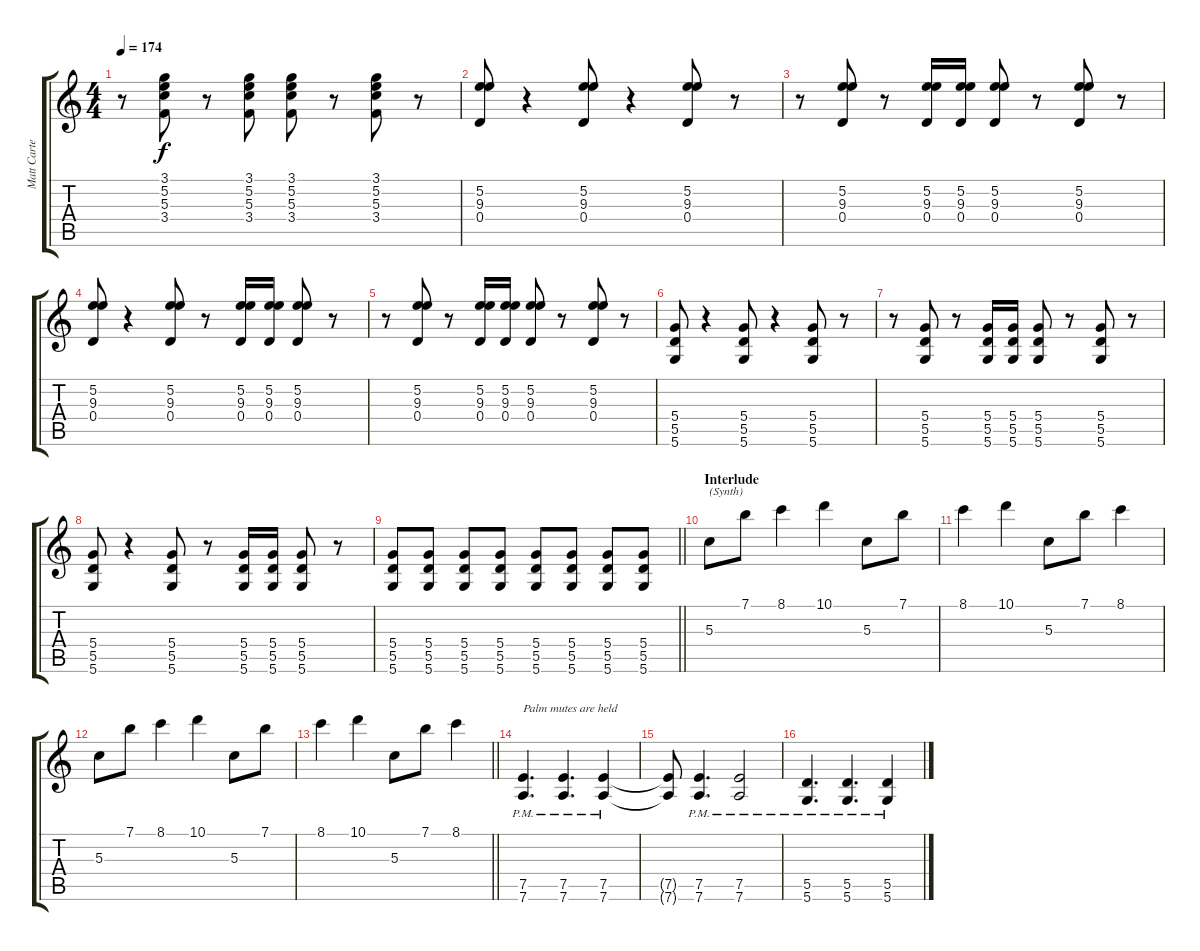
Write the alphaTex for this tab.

\track ("Matt Carter Left" "Matt Carte") {instrument overdrivenguitar}
\staff {score tabs}
\tuning (E4 B3 G3 D3 A2 D2) {hide}
\ts (4 4)
\tempo 174
\clef g2
\ks c
r.8{dy f} (3.1 5.2 5.3 3.4).8 r.8 (3.1 5.2 5.3 3.4).8 (3.1 5.2 5.3 3.4).8 r.8 (3.1 5.2 5.3 3.4).8 r.8 |
(5.2 9.3 0.4).8 r.4 (5.2 9.3 0.4).8 r.4 (5.2 9.3 0.4).8 r.8 |
r.8 (5.2 9.3 0.4).8 r.8 (5.2 9.3 0.4).16 (5.2 9.3 0.4).16 (5.2 9.3 0.4).8 r.8 (5.2 9.3 0.4).8 r.8 |
(5.2 9.3 0.4).8 r.4 (5.2 9.3 0.4).8 r.8 (5.2 9.3 0.4).16 (5.2 9.3 0.4).16 (5.2 9.3 0.4).8 r.8 |
r.8 (5.2 9.3 0.4).8 r.8 (5.2 9.3 0.4).16 (5.2 9.3 0.4).16 (5.2 9.3 0.4).8 r.8 (5.2 9.3 0.4).8 r.8 |
(5.4 5.5 5.6).8 r.4 (5.4 5.5 5.6).8 r.4 (5.4 5.5 5.6).8 r.8 |
r.8 (5.4 5.5 5.6).8 r.8 (5.4 5.5 5.6).16 (5.4 5.5 5.6).16 (5.4 5.5 5.6).8 r.8 (5.4 5.5 5.6).8 r.8 |
(5.4 5.5 5.6).8 r.4 (5.4 5.5 5.6).8 r.8 (5.4 5.5 5.6).16 (5.4 5.5 5.6).16 (5.4 5.5 5.6).8 r.8 |
\barLineRight lightlight
(5.4 5.5 5.6).8 (5.4 5.5 5.6).8 (5.4 5.5 5.6).8 (5.4 5.5 5.6).8 (5.4 5.5 5.6).8 (5.4 5.5 5.6).8 (5.4 5.5 5.6).8 (5.4 5.5 5.6).8 |
\section ("" "Interlude")
5.3.8{txt "(Synth)" instrument electricguitarmuted} 7.1.8 8.1.4 10.1.4 5.3.8 7.1.8 |
8.1.4 10.1.4 5.3.8 7.1.8 8.1.4 |
5.3.8 7.1.8 8.1.4 10.1.4 5.3.8 7.1.8 |
\barLineRight lightlight
8.1.4 10.1.4 5.3.8 7.1.8 8.1.4 |
\section ("" "")
(7.5{pm} 7.6{pm}).4{d txt "Palm mutes are held" instrument overdrivenguitar} (7.5{pm} 7.6{pm}).4{d} (7.5{pm} 7.6{pm}).4 |
(7.5{t} 7.6{t}).8 (7.5{pm} 7.6{pm}).4{d} (7.5{pm} 7.6{pm}).2 |
(5.5{pm} 5.6{pm}).4{d} (5.5{pm} 5.6{pm}).4{d} (5.5{pm} 5.6{pm}).4
